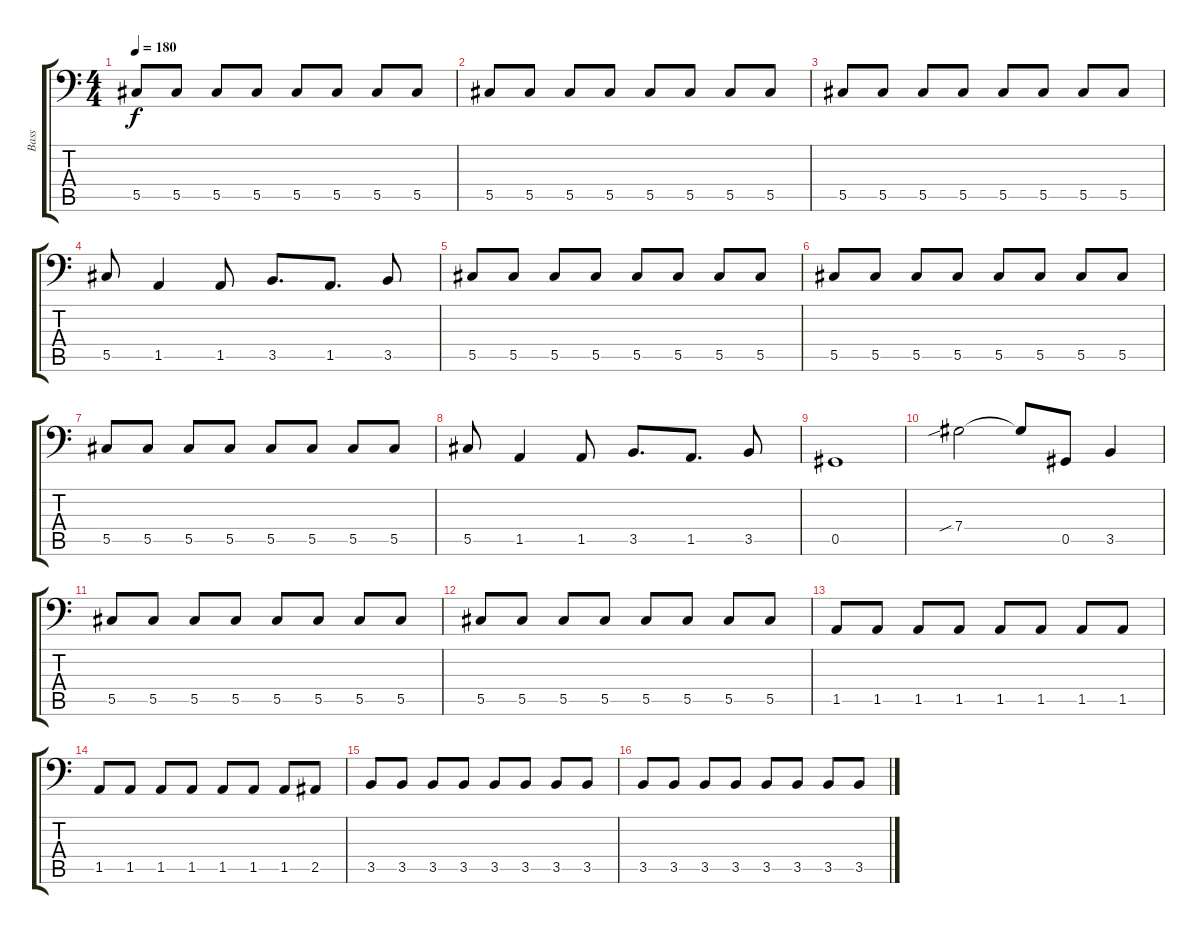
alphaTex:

\track ("Bass" "Bass") {instrument electricbasspick}
\staff {score tabs}
\tuning (Eb3 Bb2 Gb2 Db2 Ab1 Eb1) {hide}
\ts (4 4)
\tempo 180
\clef f4
\ks c
5.5.8{dy f} 5.5.8 5.5.8 5.5.8 5.5.8 5.5.8 5.5.8 5.5.8 |
5.5.8 5.5.8 5.5.8 5.5.8 5.5.8 5.5.8 5.5.8 5.5.8 |
5.5.8 5.5.8 5.5.8 5.5.8 5.5.8 5.5.8 5.5.8 5.5.8 |
5.5.8 1.5.4 1.5.8 3.5.8{d} 1.5.8{d} 3.5.8 |
5.5.8 5.5.8 5.5.8 5.5.8 5.5.8 5.5.8 5.5.8 5.5.8 |
5.5.8 5.5.8 5.5.8 5.5.8 5.5.8 5.5.8 5.5.8 5.5.8 |
5.5.8 5.5.8 5.5.8 5.5.8 5.5.8 5.5.8 5.5.8 5.5.8 |
5.5.8 1.5.4 1.5.8 3.5.8{d} 1.5.8{d} 3.5.8 |
0.5.1 |
7.4{sib}.2 7.4{t}.8 0.5.8 3.5.4 |
5.5.8 5.5.8 5.5.8 5.5.8 5.5.8 5.5.8 5.5.8 5.5.8 |
5.5.8 5.5.8 5.5.8 5.5.8 5.5.8 5.5.8 5.5.8 5.5.8 |
1.5.8 1.5.8 1.5.8 1.5.8 1.5.8 1.5.8 1.5.8 1.5.8 |
1.5.8 1.5.8 1.5.8 1.5.8 1.5.8 1.5.8 1.5.8 2.5.8 |
3.5.8 3.5.8 3.5.8 3.5.8 3.5.8 3.5.8 3.5.8 3.5.8 |
3.5.8 3.5.8 3.5.8 3.5.8 3.5.8 3.5.8 3.5.8 3.5.8
